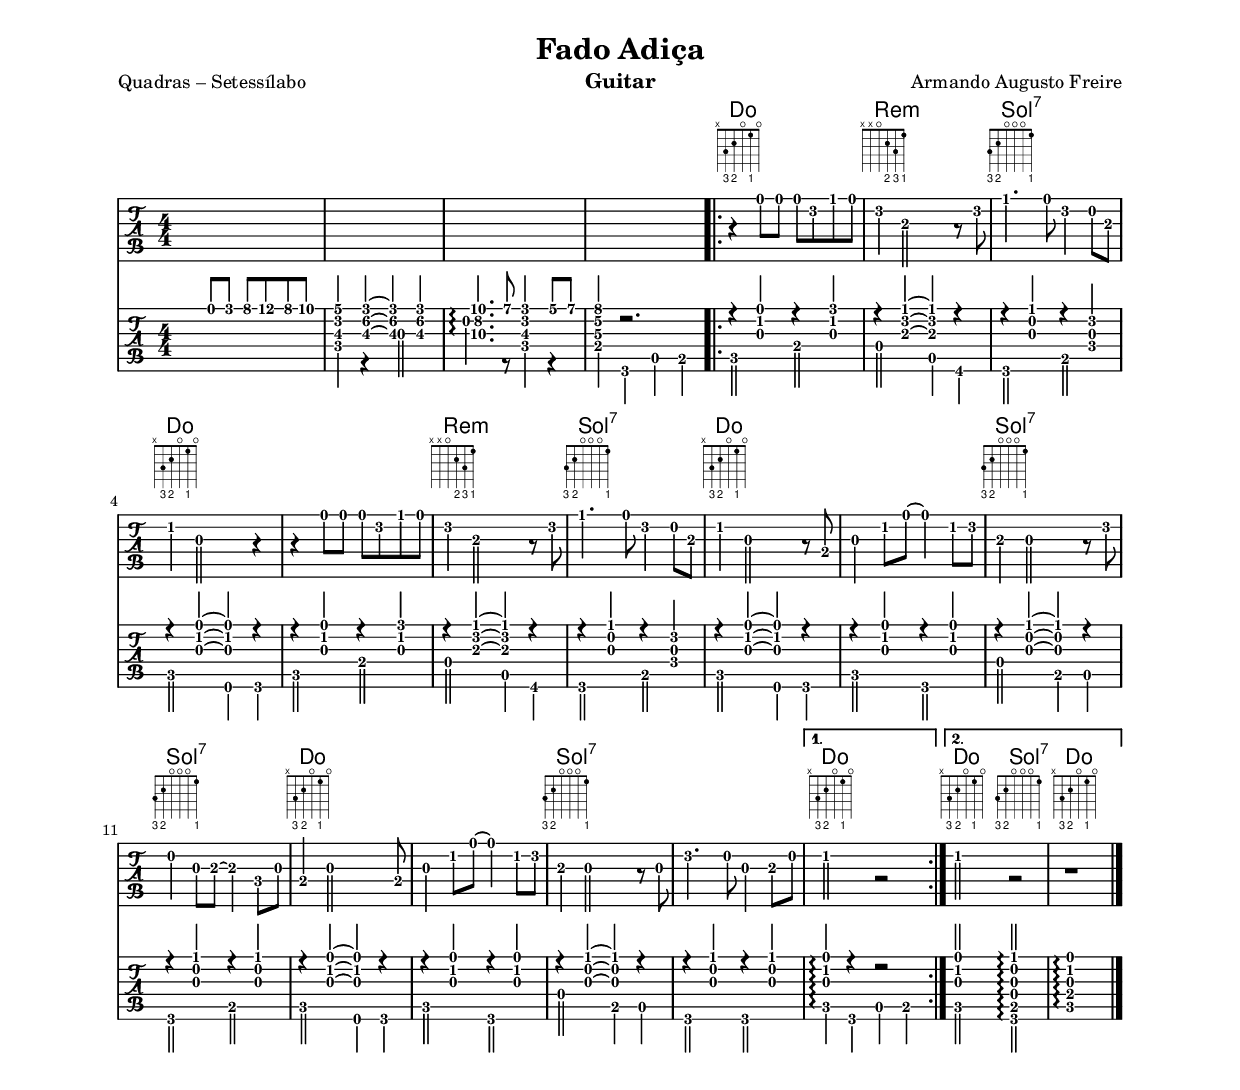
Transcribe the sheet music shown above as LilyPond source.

% Fado Adiça
% Engraved by Joan Josep Ordinas Rosa <jordinas@gmail.com> 

\version "2.19.36"
\language portugues

\include "predefined-guitar-fretboards.ly"

% Fado Adiça
% Engraved by Joan Josep Ordinas Rosa <jordinas@gmail.com> 

\version "2.19.36"
\language portugues

%%%%%%%%%%%%%%%%%%%%%%%%%%%%%%%%%%%%%%%%%%%%%%%%%%%%%%%%%%%%%%%%%%%%%%%%
% Page setup
%%%%%%%%%%%%%%%%%%%%%%%%%%%%%%%%%%%%%%%%%%%%%%%%%%%%%%%%%%%%%%%%%%%%%%%%

\paper {
  #(set-paper-size "a4")
  top-margin = 25\mm
  bottom-margin = 20\mm
  left-margin = 20\mm
  line-width =  170\mm
  ragged-bottom = ##t
}

\header {
  title = "Fado Adiça"
  composer = "Armando Augusto Freire"
  poet = "Quadras – Setessílabo"
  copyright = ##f
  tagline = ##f
}

MːStave = {
  \clef treble
  \key do \major
  \numericTimeSignature
  \time 4/4
}

MːTablature = {
  \clef tab
  \key do \major
  \numericTimeSignature
  \time 4/4
}

% EOF

% Fado Adiça
% Engraved by Joan Josep Ordinas Rosa <jordinas@gmail.com> 

\version "2.19.36"
\language portugues

%%%%%%%%%%%%%%%%%%%%%%%%%%%%%%%%%%%%%%%%%%%%%%%%%%%%%%%%%%%%%%%%%%%%%%%%
% Melody
%%%%%%%%%%%%%%%%%%%%%%%%%%%%%%%%%%%%%%%%%%%%%%%%%%%%%%%%%%%%%%%%%%%%%%%%

MːMelody = \relative do'' {
  s1
  \repeat volta 2 {
    \set Score.currentBarNumber = #1
    r4 mi8 mi mi re fa mi | re4 la2 r8 re | fa4. mi8 re4 si8 la | do4 sol2 r4 |
    r4 mi'8 mi mi re fa mi | re4 la2 r8 re | fa4. mi8 re4 si8 la | do4 sol2 r8 mi |
    sol4 do8 mi~ mi4 do8 re | la4 sol2 r8 re' | si4 sol8 la~ la4 fa8 sol | mi4 sol2 s8 mi |
    sol4 do8 mi~ mi4 do8 re | la4 sol2 r8 sol  | re'4. si8 sol4 la8 si |
  }
  \alternative {
    { do2 r2 }
    { do2 r2 r1 \bar "|." }
  }
}

% Desired measures for line
MːBreaks = \notemode {
  s1
  \repeat volta 2 {
    s1 * 4 \break
    s1 * 4 \break
    s1 * 4 \break
    s1 * 3
  }
  \alternative {
    { s1 }
    { s1 s1 }
  }
}

% EOF

% Fado Adiça
% Engraved by Joan Josep Ordinas Rosa <jordinas@gmail.com> 

\version "2.19.36"
\language portugues

%%%%%%%%%%%%%%%%%%%%%%%%%%%%%%%%%%%%%%%%%%%%%%%%%%%%%%%%%%%%%%%%%%%%%%%%
% Classical guitar music bass and chords
%%%%%%%%%%%%%%%%%%%%%%%%%%%%%%%%%%%%%%%%%%%%%%%%%%%%%%%%%%%%%%%%%%%%%%%%
 
MːBass = \relative do {
  s1 | fa4 r4 sol2 | si4.\arpeggio r8 fa4 r4 | mi sol, la si |
  \repeat volta 2 {
    do2 mi | re la4 lab | sol2 si | do mi,4 sol |
    do2 mi | re la4 lab | sol2 si | do mi,4 sol |
    do2 sol | re' si4 la | sol2 si | do mi,4 sol |
    do2 sol | re' si4 la | sol2 sol |
  }
  \alternative {
    { do4\arpeggio sol la si }
    { do2 sol\arpeggio do1\arpeggio }
  }
}

MːChords = \relative do' {
  s4 mi8 sol do mi do re |
  <si, re la'>4 <si fa' sol>4~ <si fa' sol> <si fa' sol>4 |
  <fa' sol re'>4.\arpeggio si8 <si, re sol>4 la'8 si 
  <do, mi do'>4 r2. |
  \repeat volta 2 {
    r4 <sol do mi> r4 <sol do sol'> | r4 <la re fa>~ <la re fa> r4 | r4 <sol si fa'> r4 <fa sol re'> | r4 <sol do mi>~ <sol do mi> r4 |
    r4 <sol do mi> r4 <sol do sol'> | r4 <la re fa>~ <la re fa> r4 | r4 <sol si fa'> r4 <fa sol re'> | r4 <sol do mi>~ <sol do mi> r4 |
    r4 <sol do mi> r4 <sol do mi>   | r4 <sol si fa'>~ <sol si fa'> r4 | r4 <sol si fa'> r4  <sol si fa'> | r4 <sol do mi>~ <sol do mi> r4 |
    r4 <sol do mi> r4 <sol do mi>   | r4 <sol si fa'>~ <sol si fa'> r4 | r4 <sol si fa'> r4 <sol si fa'> |
  }
  \alternative {
    { <sol do mi>4\arpeggio r4 r2 }
    {
      <sol do mi>2
      <si, re sol si fa'>2\arpeggio
      <mi sol do mi>1\arpeggio
    }
  }
}

% EOF

% Fado Adiça
% Engraved by Joan Josep Ordinas Rosa <jordinas@gmail.com> 

\version "2.16.2"

% Fado Adiça
% Engraved by Joan Josep Ordinas Rosa <jordinas@gmail.com> 

\version "2.19.36"
\language portugues

%%%%%%%%%%%%%%%%%%%%%%%%%%%%%%%%%%%%%%%%%%%%%%%%%%%%%%%%%%%%%%%%%%%%%%%%
% Basic harmony
%%%%%%%%%%%%%%%%%%%%%%%%%%%%%%%%%%%%%%%%%%%%%%%%%%%%%%%%%%%%%%%%%%%%%%%%

MːHarmony = \chordmode {
  \set chordChanges = ##t
  s1
  \repeat volta 2 {
   do1 re1:m sol1:7 do1
   do1 re1:m sol1:7 do1
   do1 sol1:7 sol1:7 do1
   do1 sol1:7 sol1:7 
  }
  \alternative {
    { do1 }
    { 
      \set chordChanges = ##f
      do2 sol2:7 do1
    }
  }
}

% EOF


% EOF


%%%%%%%%%%%%%%%%%%%%%%%%%%%%%%%%%%%%%%%%%%%%%%%%%%%%%%%%%%%%%%%%%%%%%%%%
%  Tablature score
%%%%%%%%%%%%%%%%%%%%%%%%%%%%%%%%%%%%%%%%%%%%%%%%%%%%%%%%%%%%%%%%%%%%%%%%

#(set-global-staff-size 16)

\header {
  instrument = "Guitar"
}

\score {
  \simultaneous {
    \new ChordNames {
      s1 * 3
      \MːHarmony
      %\italianChords \Harmony
    }
    \new FretBoards {
      s1 * 3
      \MːHarmony
    }
    \new TabStaff \with {
      %\consists "Volta_engraver"
    } {
      \MːTablature
      s1 * 3
      \transpose do' do {
	\MːMelody
      }
    }
    \new TabStaff \with {
      %\consists "Volta_engraver"
      \consists "Span_arpeggio_engraver"
    } <<
      \set Staff.connectArpeggios = ##t
      \MːTablature
      s1 * 3
      \new TabVoice {
	\voiceOne
	\MːChords
      }
      \new TabVoice {
	\voiceTwo
	\MːBass
      }
    >>
  }
  \layout {
    \context { \Score
      %\remove "Volta_engraver"
    }
    \context { \ChordNames
    }
    \tabFullNotation
    indent = 0.0\cm
  }
  %\midi { }
}

% EOF
